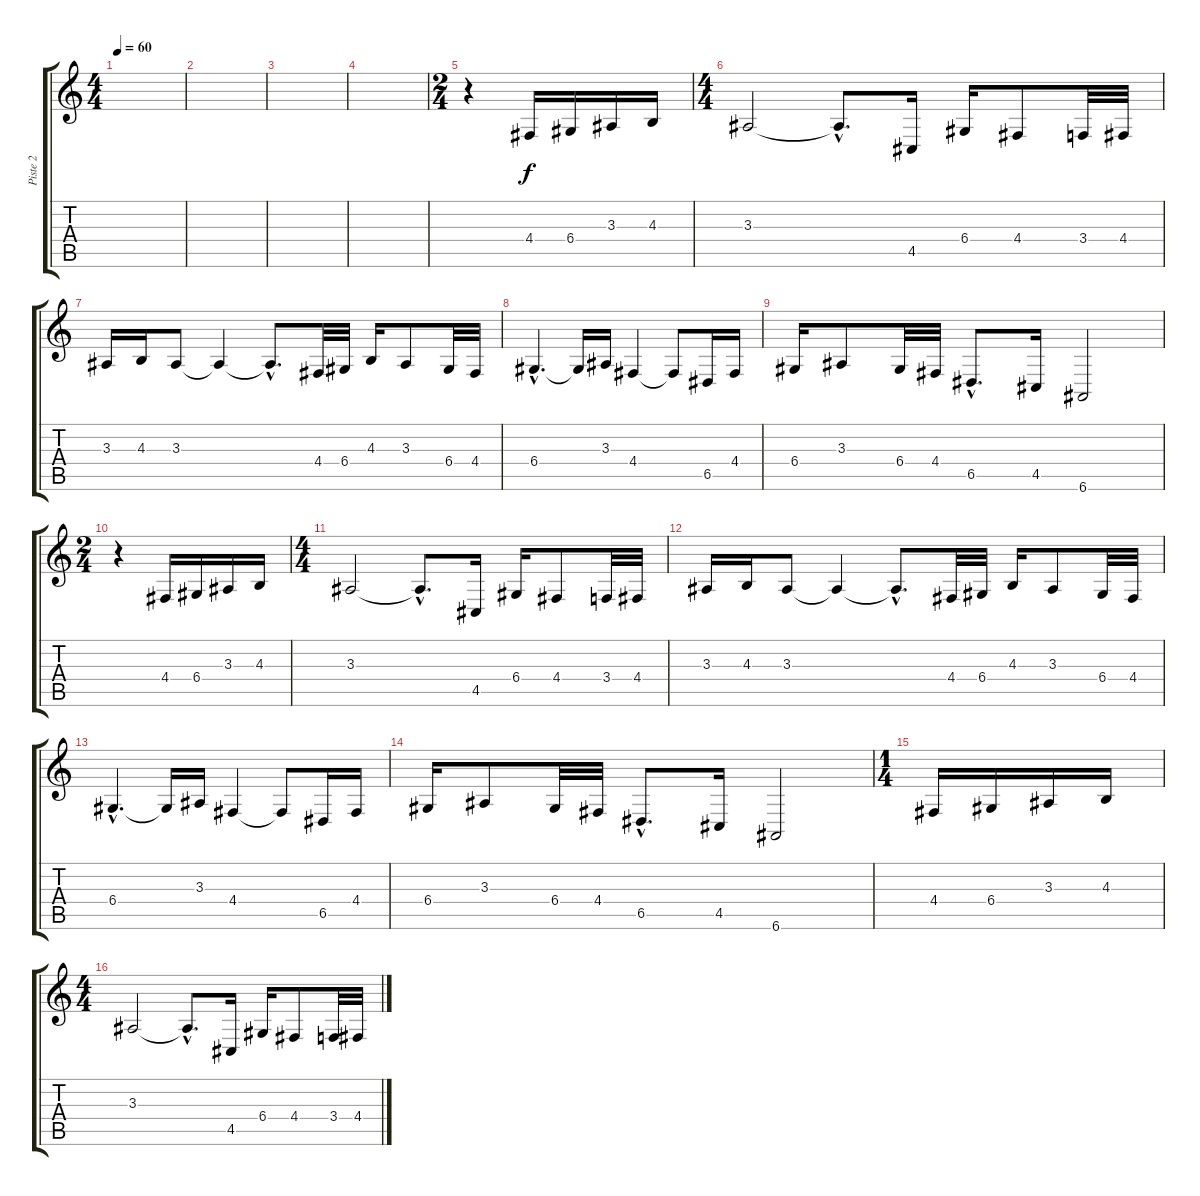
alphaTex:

\track ("Piste 2" "Piste 2") {instrument pad1newage}
\staff {score tabs}
\tuning (E4 B3 G3 D3 A2 E2) {hide}
\ts (4 4)
\tempo 60
\clef g2
\ks c
|
|
|
|
\ts (2 4)
r.4 4.4.16 6.4.16 3.3.16 4.3.16 |
\ts (4 4)
\section ("" "")
3.3.2 3.3{hac t}.8{d} 4.5.16 6.4.16 4.4.8 3.4.32 4.4.32 |
3.3.16 4.3.16 3.3.8 3.3{t}.4 3.3{hac t}.8{d} 4.4.32 6.4.32 4.3.16 3.3.8 6.4.32 4.4.32 |
6.4{hac}.4{d} 6.4{t}.16 3.3.16 4.4.4 4.4{t}.8 6.5.16 4.4.16 |
6.4.16 3.3.8 6.4.32 4.4.32 6.5{hac}.8{d} 4.5.16 6.6.2 |
\ts (2 4)
r.4 4.4.16 6.4.16 3.3.16 4.3.16 |
\ts (4 4)
\section ("" "")
3.3.2 3.3{hac t}.8{d} 4.5.16 6.4.16 4.4.8 3.4.32 4.4.32 |
3.3.16 4.3.16 3.3.8 3.3{t}.4 3.3{hac t}.8{d} 4.4.32 6.4.32 4.3.16 3.3.8 6.4.32 4.4.32 |
6.4{hac}.4{d} 6.4{t}.16 3.3.16 4.4.4 4.4{t}.8 6.5.16 4.4.16 |
6.4.16 3.3.8 6.4.32 4.4.32 6.5{hac}.8{d} 4.5.16 6.6.2 |
\ts (1 4)
4.4.16 6.4.16 3.3.16 4.3.16 |
\ts (4 4)
\section ("" "")
3.3.2 3.3{hac t}.8{d} 4.5.16 6.4.16 4.4.8 3.4.32 4.4.32
